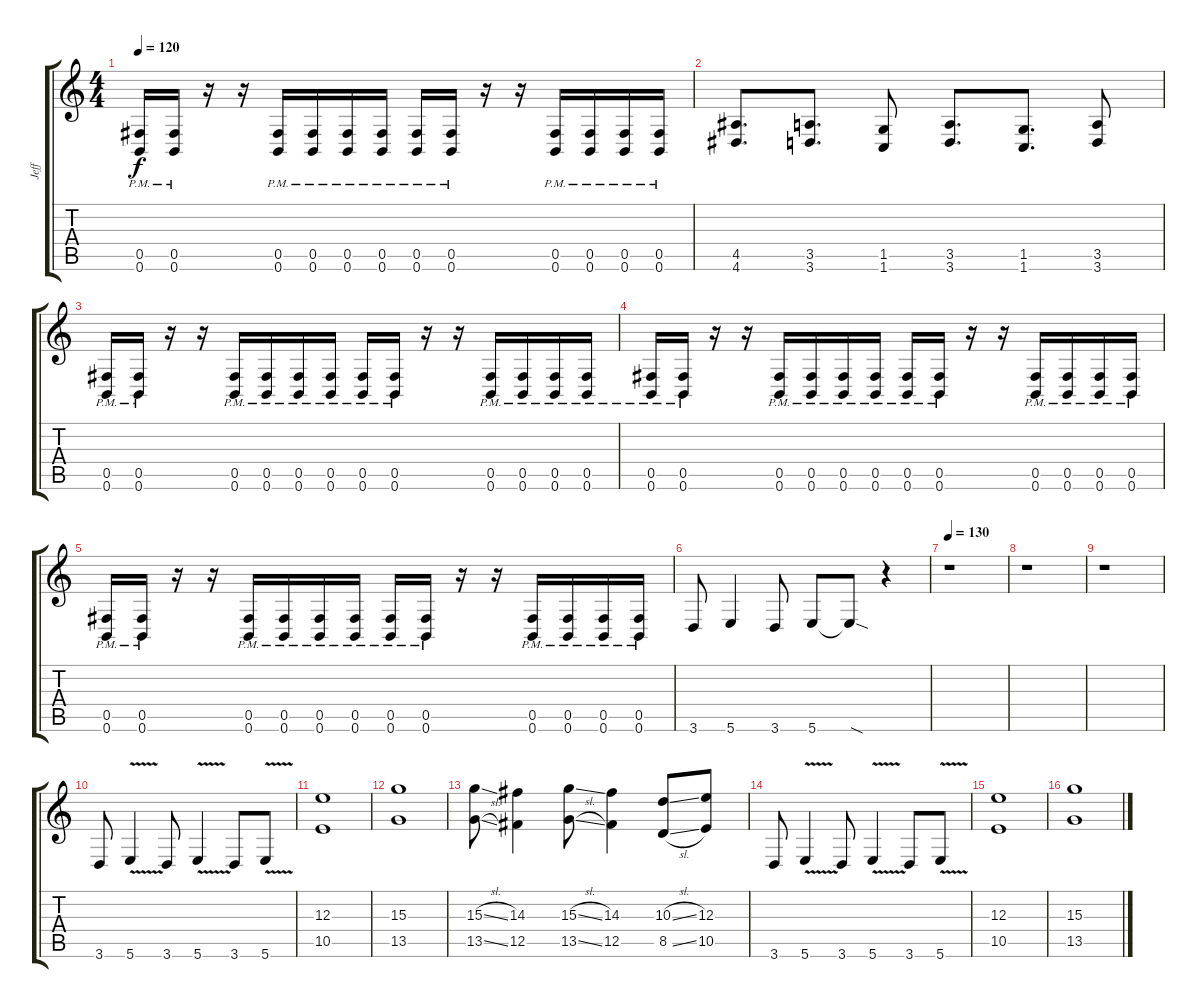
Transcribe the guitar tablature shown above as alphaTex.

\track ("Jeff" "Jeff") {instrument distortionguitar}
\staff {score tabs}
\tuning (Db4 Ab3 E3 B2 Gb2 B1) {hide}
\ts (4 4)
\tempo 120
\clef g2
\ks c
(0.5{pm} 0.6{pm}).16{dy f} (0.5{pm} 0.6{pm}).16 r.16 r.16 (0.5{pm} 0.6{pm}).16 (0.5{pm} 0.6{pm}).16 (0.5{pm} 0.6{pm}).16 (0.5{pm} 0.6{pm}).16 (0.5{pm} 0.6{pm}).16 (0.5{pm} 0.6{pm}).16 r.16 r.16 (0.5{pm} 0.6{pm}).16 (0.5{pm} 0.6{pm}).16 (0.5{pm} 0.6{pm}).16 (0.5{pm} 0.6{pm}).16 |
(4.5 4.6).8{d} (3.5 3.6).8{d} (1.5 1.6).8 (3.5 3.6).8{d} (1.5 1.6).8{d} (3.5 3.6).8 |
(0.5{pm} 0.6{pm}).16 (0.5{pm} 0.6{pm}).16 r.16 r.16 (0.5{pm} 0.6{pm}).16 (0.5{pm} 0.6{pm}).16 (0.5{pm} 0.6{pm}).16 (0.5{pm} 0.6{pm}).16 (0.5{pm} 0.6{pm}).16 (0.5{pm} 0.6{pm}).16 r.16 r.16 (0.5{pm} 0.6{pm}).16 (0.5{pm} 0.6{pm}).16 (0.5{pm} 0.6{pm}).16 (0.5{pm} 0.6{pm}).16 |
(0.5{pm} 0.6{pm}).16 (0.5{pm} 0.6{pm}).16 r.16 r.16 (0.5{pm} 0.6{pm}).16 (0.5{pm} 0.6{pm}).16 (0.5{pm} 0.6{pm}).16 (0.5{pm} 0.6{pm}).16 (0.5{pm} 0.6{pm}).16 (0.5{pm} 0.6{pm}).16 r.16 r.16 (0.5{pm} 0.6{pm}).16 (0.5{pm} 0.6{pm}).16 (0.5{pm} 0.6{pm}).16 (0.5{pm} 0.6{pm}).16 |
(0.5{pm} 0.6{pm}).16 (0.5{pm} 0.6{pm}).16 r.16 r.16 (0.5{pm} 0.6{pm}).16 (0.5{pm} 0.6{pm}).16 (0.5{pm} 0.6{pm}).16 (0.5{pm} 0.6{pm}).16 (0.5{pm} 0.6{pm}).16 (0.5{pm} 0.6{pm}).16 r.16 r.16 (0.5{pm} 0.6{pm}).16 (0.5{pm} 0.6{pm}).16 (0.5{pm} 0.6{pm}).16 (0.5{pm} 0.6{pm}).16 |
3.6.8 5.6.4 3.6.8 5.6.8 5.6{sod t}.8 r.4 |
\tempo 130
r.1 |
r.1 |
r.1 |
3.6.8 5.6{v}.4 3.6.8 5.6{v}.4 3.6.8 5.6{v}.8 |
(12.3 10.5).1 |
(15.3 13.5).1 |
(15.3{sl} 13.5{sl}).8 (14.3 12.5).4 (15.3{sl} 13.5{sl}).8 (14.3 12.5).4 (10.3{sl} 8.5{sl}).8 (12.3 10.5).8 |
3.6.8 5.6{v}.4 3.6.8 5.6{v}.4 3.6.8 5.6{v}.8 |
(12.3 10.5).1 |
(15.3 13.5).1
